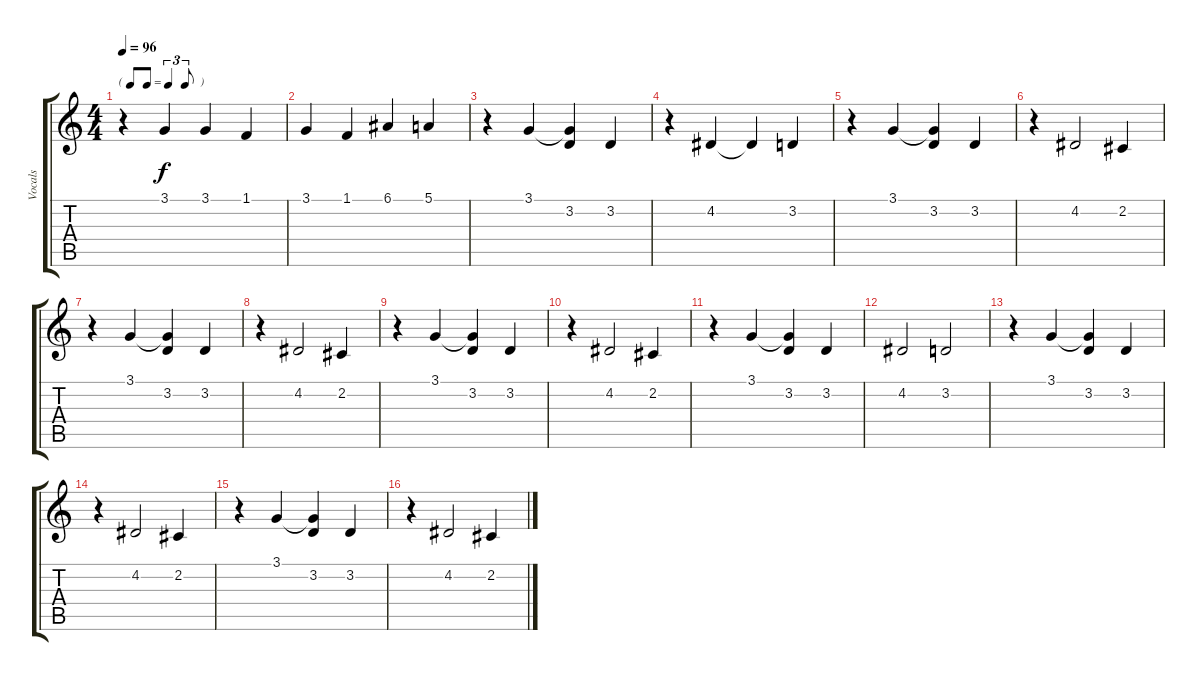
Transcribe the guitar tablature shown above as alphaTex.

\track ("Vocals" "Vocals") {instrument voiceoohs}
\staff {score tabs}
\tuning (E4 B3 G3 D3 A2 E2) {hide}
\ts (4 4)
\tf triplet8th
\tempo 96
\clef g2
\ks c
r.4{dy f} 3.1.4 3.1.4 1.1.4 |
3.1.4 1.1.4 6.1.4 5.1.4 |
r.4 3.1.4 (3.1{t} 3.2).4 3.2.4 |
r.4 4.2.4 4.2{t}.4 3.2.4 |
r.4 3.1.4 (3.1{t} 3.2).4 3.2.4 |
r.4 4.2.2 2.2.4 |
r.4 3.1.4 (3.1{t} 3.2).4 3.2.4 |
r.4 4.2.2 2.2.4 |
r.4 3.1.4 (3.1{t} 3.2).4 3.2.4 |
r.4 4.2.2 2.2.4 |
r.4 3.1.4 (3.1{t} 3.2).4 3.2.4 |
4.2.2 3.2.2 |
r.4 3.1.4 (3.1{t} 3.2).4 3.2.4 |
r.4 4.2.2 2.2.4 |
r.4 3.1.4 (3.1{t} 3.2).4 3.2.4 |
r.4 4.2.2 2.2.4
